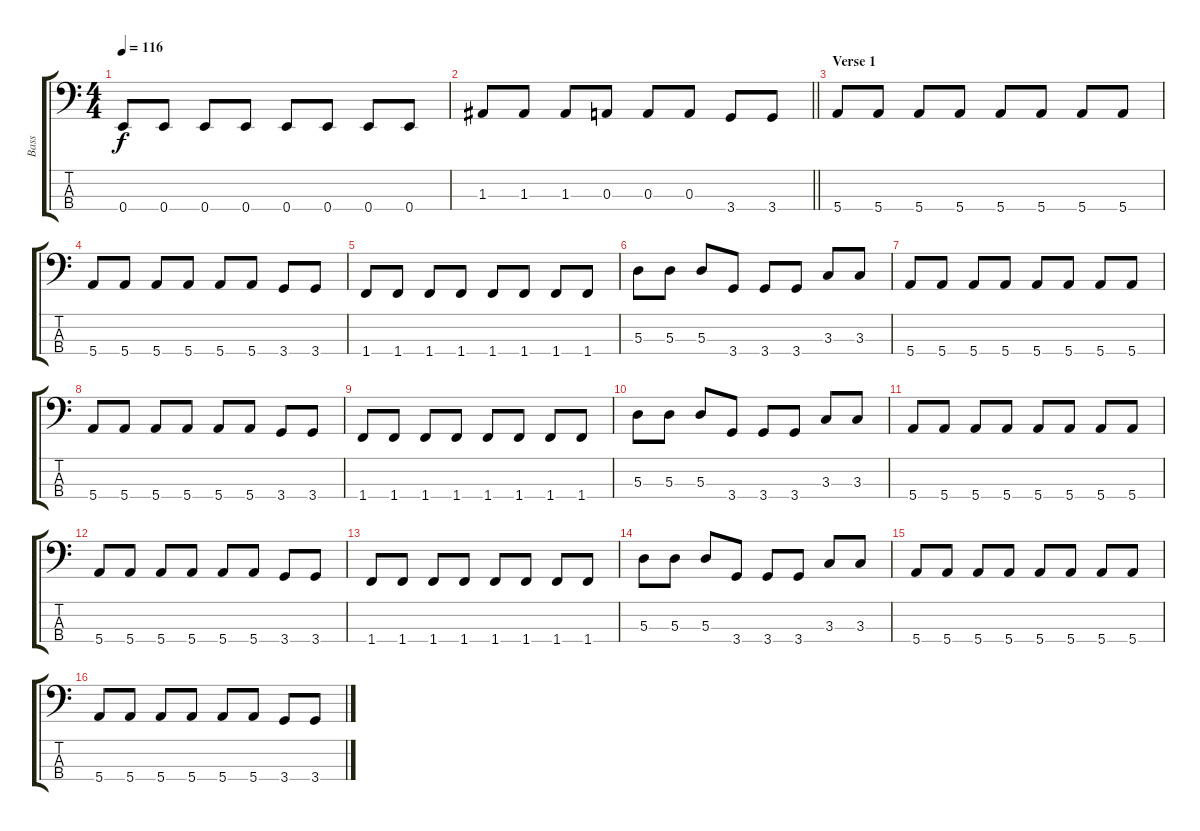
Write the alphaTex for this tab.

\track ("Bass" "Bass") {instrument electricbassfinger}
\staff {score tabs}
\tuning (G2 D2 A1 E1) {hide}
\ts (4 4)
\tempo 116
\clef f4
\ks c
0.4.8{dy f} 0.4.8 0.4.8 0.4.8 0.4.8 0.4.8 0.4.8 0.4.8 |
\barLineRight lightlight
1.3.8 1.3.8 1.3.8 0.3.8 0.3.8 0.3.8 3.4.8 3.4.8 |
\section ("" "Verse 1")
5.4.8 5.4.8 5.4.8 5.4.8 5.4.8 5.4.8 5.4.8 5.4.8 |
5.4.8 5.4.8 5.4.8 5.4.8 5.4.8 5.4.8 3.4.8 3.4.8 |
1.4.8 1.4.8 1.4.8 1.4.8 1.4.8 1.4.8 1.4.8 1.4.8 |
5.3.8 5.3.8 5.3.8 3.4.8 3.4.8 3.4.8 3.3.8 3.3.8 |
5.4.8 5.4.8 5.4.8 5.4.8 5.4.8 5.4.8 5.4.8 5.4.8 |
5.4.8 5.4.8 5.4.8 5.4.8 5.4.8 5.4.8 3.4.8 3.4.8 |
1.4.8 1.4.8 1.4.8 1.4.8 1.4.8 1.4.8 1.4.8 1.4.8 |
5.3.8 5.3.8 5.3.8 3.4.8 3.4.8 3.4.8 3.3.8 3.3.8 |
5.4.8 5.4.8 5.4.8 5.4.8 5.4.8 5.4.8 5.4.8 5.4.8 |
5.4.8 5.4.8 5.4.8 5.4.8 5.4.8 5.4.8 3.4.8 3.4.8 |
1.4.8 1.4.8 1.4.8 1.4.8 1.4.8 1.4.8 1.4.8 1.4.8 |
5.3.8 5.3.8 5.3.8 3.4.8 3.4.8 3.4.8 3.3.8 3.3.8 |
5.4.8 5.4.8 5.4.8 5.4.8 5.4.8 5.4.8 5.4.8 5.4.8 |
5.4.8 5.4.8 5.4.8 5.4.8 5.4.8 5.4.8 3.4.8 3.4.8
